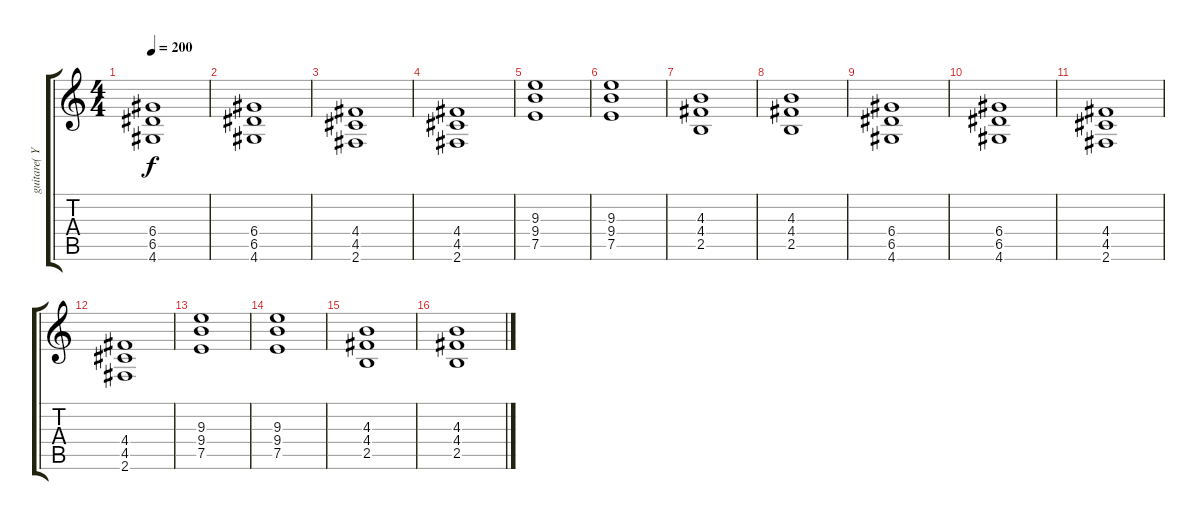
\track ("guitare( Yves ) " "guitare( Y") {instrument distortionguitar}
\staff {score tabs}
\tuning (E4 B3 G3 D3 A2 E2) {hide}
\ts (4 4)
\tempo 200
\clef g2
\ks c
(6.4 6.5 4.6).1{dy f} |
(6.4 6.5 4.6).1 |
(4.4 4.5 2.6).1 |
(4.4 4.5 2.6).1 |
(9.3 9.4 7.5).1 |
(9.3 9.4 7.5).1 |
(4.3 4.4 2.5).1 |
(4.3 4.4 2.5).1 |
(6.4 6.5 4.6).1 |
(6.4 6.5 4.6).1 |
(4.4 4.5 2.6).1 |
(4.4 4.5 2.6).1 |
(9.3 9.4 7.5).1 |
(9.3 9.4 7.5).1 |
(4.3 4.4 2.5).1 |
(4.3 4.4 2.5).1
